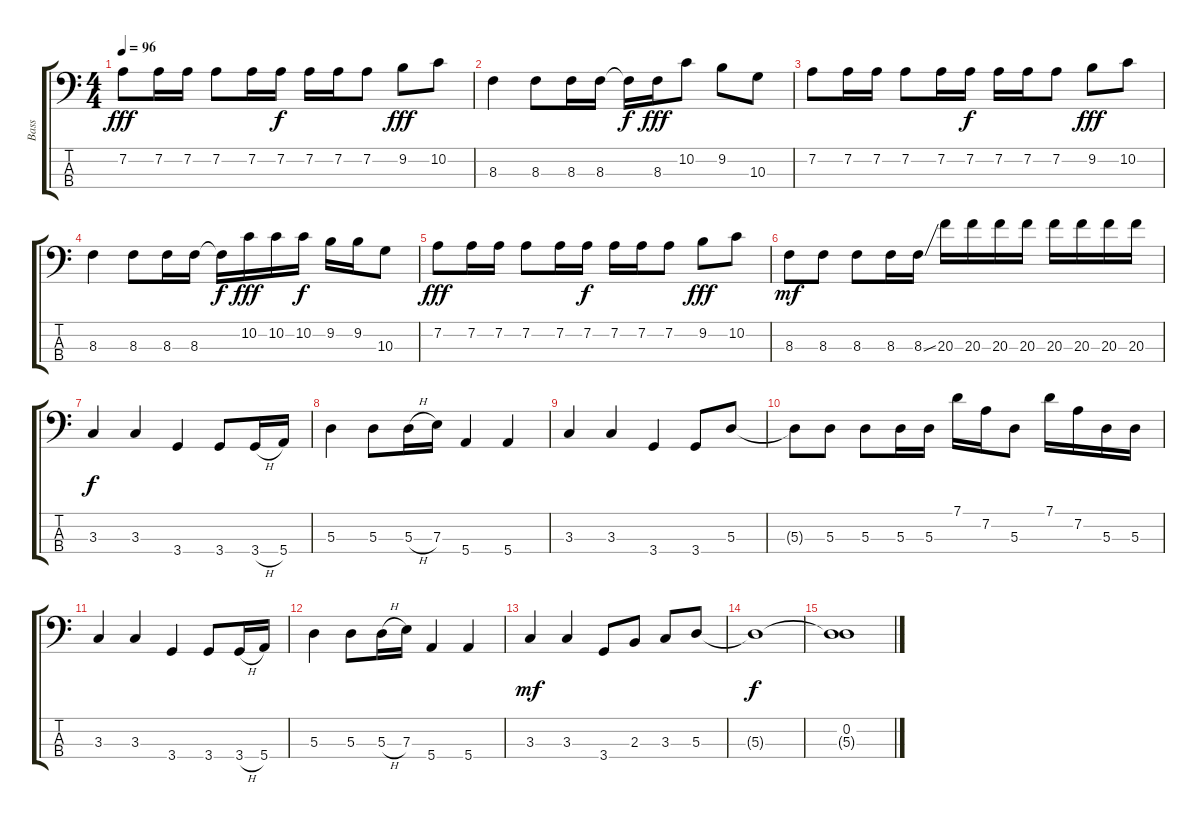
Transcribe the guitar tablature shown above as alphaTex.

\track ("Bass" "Bass") {instrument electricbassfinger}
\staff {score tabs}
\tuning (G2 D2 A1 E1) {hide}
\ts (4 4)
\tempo 96
\clef f4
\ks c
7.2.8{dy fff} 7.2.16 7.2.16 7.2.8 7.2.16 7.2.16{dy f} 7.2.16 7.2.16 7.2.8 9.2.8{dy fff} 10.2.8 |
8.3.4 8.3.8 8.3.16 8.3.16 8.3{t}.16{dy f} 8.3.16{dy fff} 10.2.8 9.2.8 10.3.8 |
7.2.8 7.2.16 7.2.16 7.2.8 7.2.16 7.2.16{dy f} 7.2.16 7.2.16 7.2.8 9.2.8{dy fff} 10.2.8 |
8.3.4 8.3.8 8.3.16 8.3.16 8.3{t}.16{dy f} 10.2.16{dy fff} 10.2.16 10.2.16{dy f} 9.2.16 9.2.16 10.3.8 |
7.2.8{dy fff} 7.2.16 7.2.16 7.2.8 7.2.16 7.2.16{dy f} 7.2.16 7.2.16 7.2.8 9.2.8{dy fff} 10.2.8 |
8.3.8{dy mf} 8.3.8 8.3.8 8.3.16 8.3{ss}.16 20.3.16 20.3.16 20.3.16 20.3.16 20.3.16 20.3.16 20.3.16 20.3.16 |
3.3.4{dy f} 3.3.4 3.4.4 3.4.8 3.4{h}.16 5.4.16 |
5.3.4 5.3.8 5.3{h}.16 7.3.16 5.4.4 5.4.4 |
3.3.4 3.3.4 3.4.4 3.4.8 5.3.8 |
5.3{t}.8 5.3.8 5.3.8 5.3.16 5.3.16 7.1.16 7.2.16 5.3.8 7.1.16 7.2.16 5.3.16 5.3.16 |
3.3.4 3.3.4 3.4.4 3.4.8 3.4{h}.16 5.4.16 |
5.3.4 5.3.8 5.3{h}.16 7.3.16 5.4.4 5.4.4 |
3.3.4{dy mf} 3.3.4 3.4.8 2.3.8 3.3.8 5.3.8 |
5.3{t}.1{dy f} |
(0.2 5.3{t}).1
